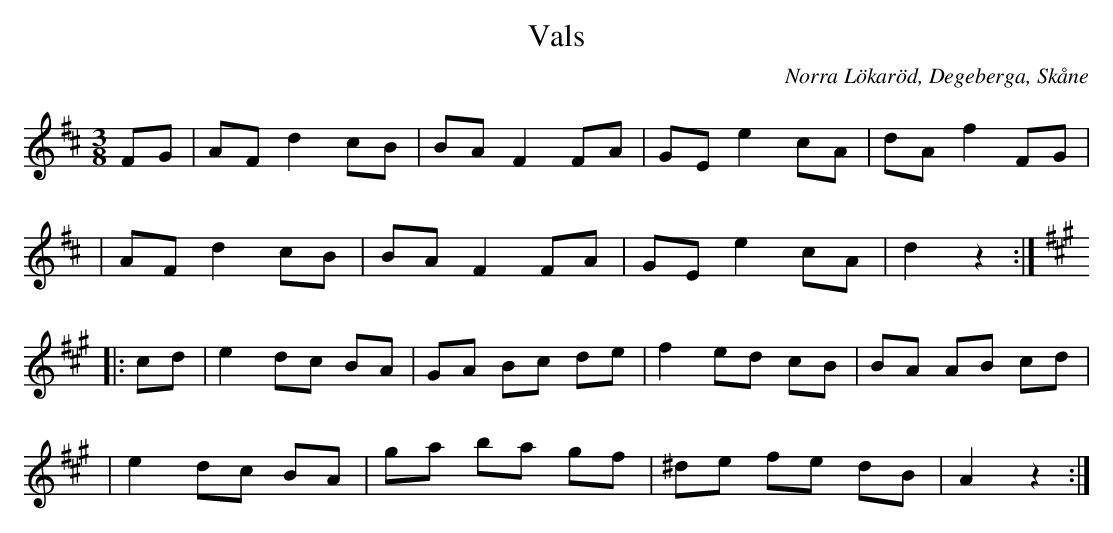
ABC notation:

X:1
T:Vals
O:Norra Lökaröd, Degeberga, Skåne
M:3/8
L:1/8
K:D
FG | AF d2 cB | BA F2 FA | GE e2 cA| dA f2 FG|
|AF d2 cB | BA F2 FA | GE e2 cA| d2 z2 :|
K:A
|: cd | e2 dc BA | GA Bc de | f2 ed cB | BA AB cd |
|e2 dc BA | ga ba gf | ^de fe dB | A2 z2 :|
